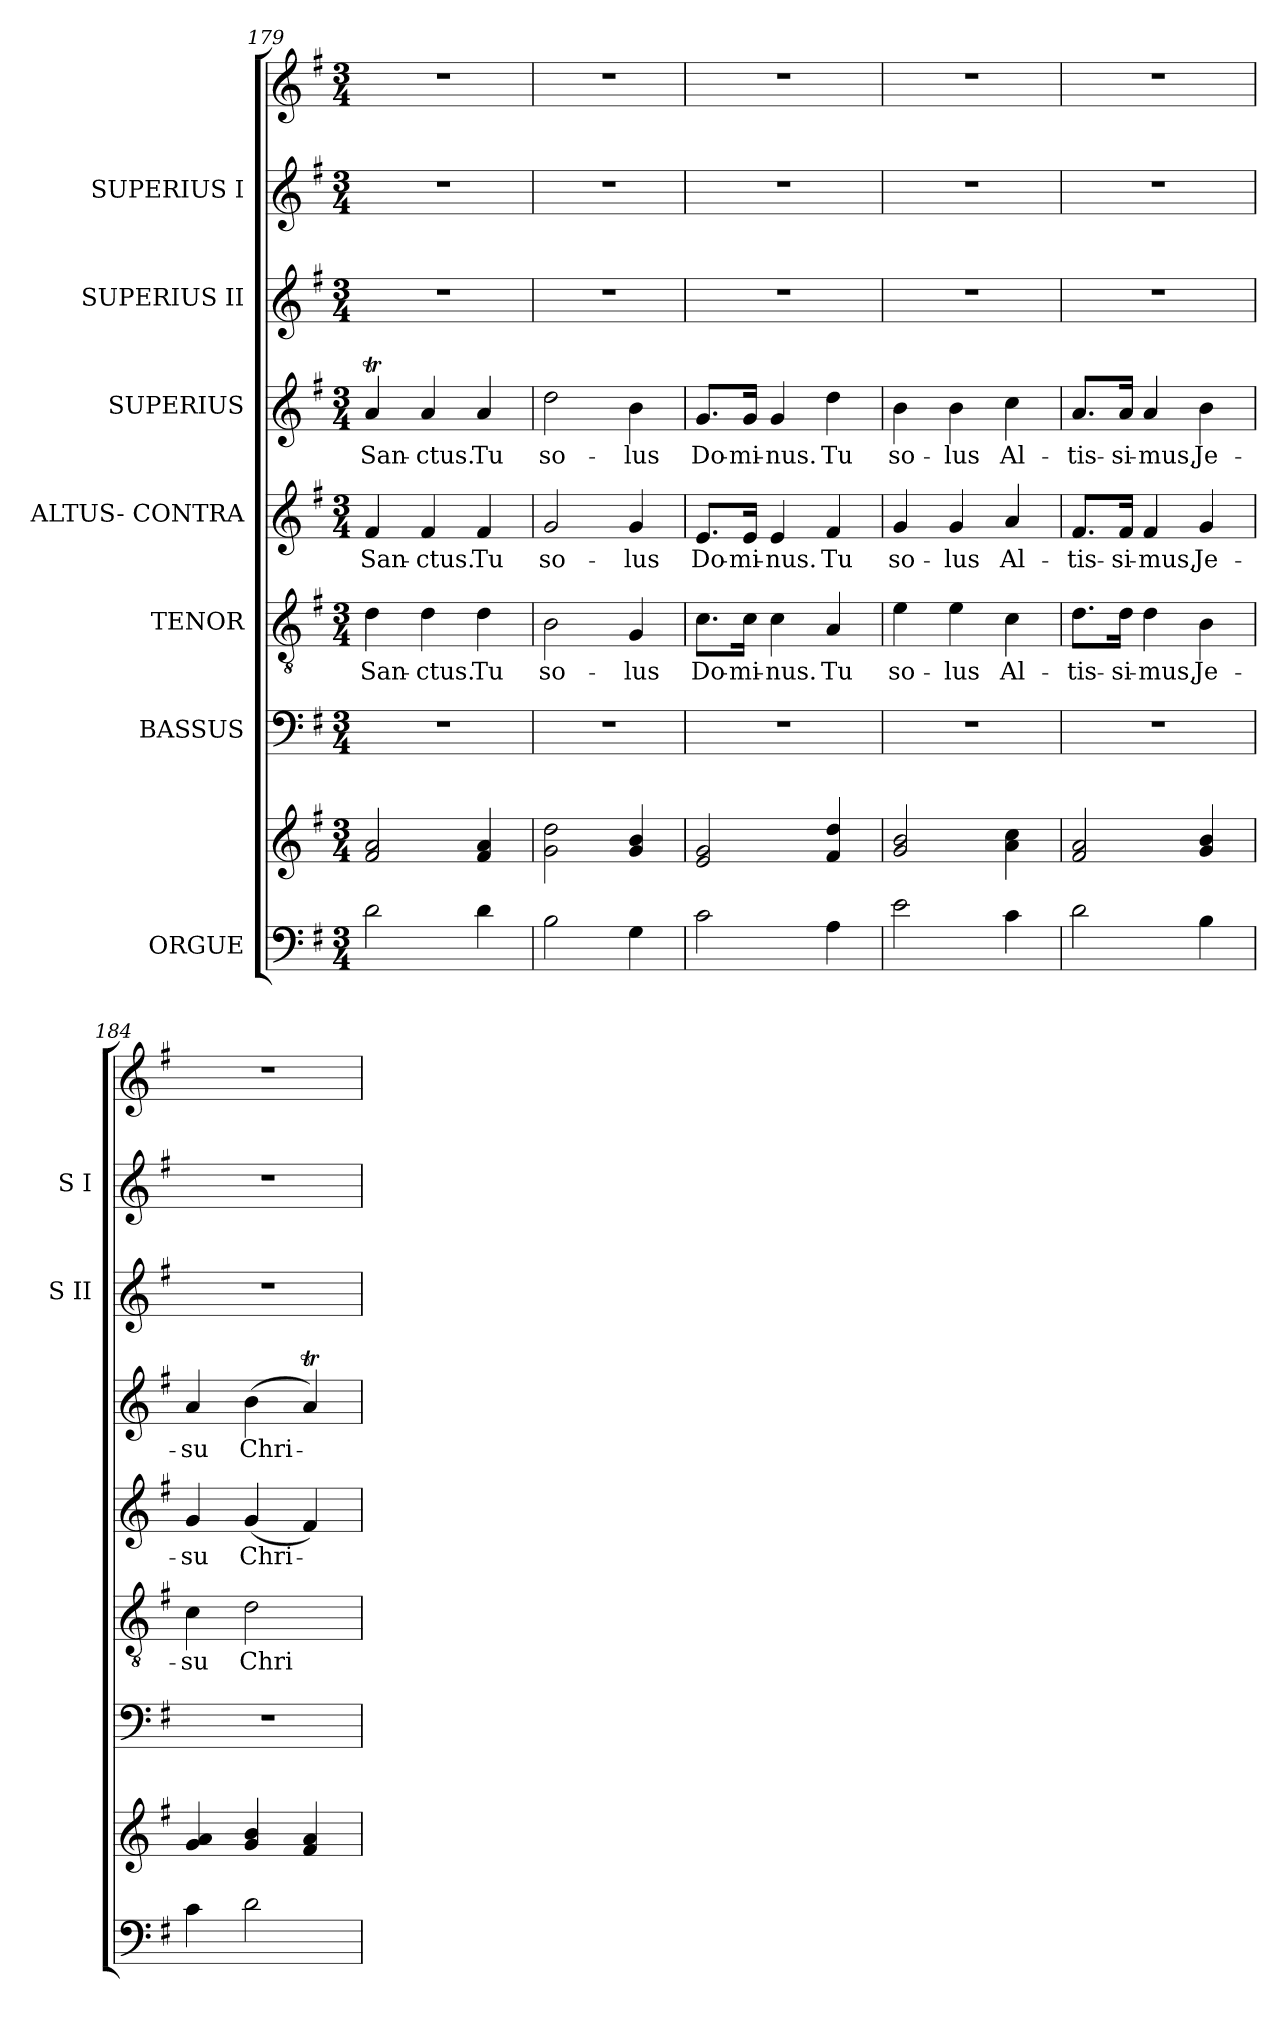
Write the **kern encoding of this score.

**kern	**kern	**kern	**kern	**text	**kern	**text	**kern	**text	**kern	**kern	**kern
*part8	*part8	*part7	*part6	*part6	*part5	*part5	*part4	*part4	*part3	*part2	*part1
*staff9	*staff8	*staff7	*staff6	*staff6	*staff5	*staff5	*staff4	*staff4	*staff3	*staff2	*staff1
*I"ORGUE	*	*I"BASSUS	*I"TENOR	*	*I"ALTUS- CONTRA	*	*I"SUPERIUS	*	*I"SUPERIUS II	*I"SUPERIUS I	*
*	*	*	*	*	*	*	*	*	*I'S II	*I'S I	*
!!LO:PB:g=z
*clefF4	*clefG2	*clefF4	*clefGv2	*	*clefG2	*	*clefG2	*	*clefG2	*clefG2	*clefG2
*k[f#]	*k[f#]	*k[f#]	*k[f#]	*	*k[f#]	*	*k[f#]	*	*k[f#]	*k[f#]	*k[f#]
*e:	*e:	*e:	*e:	*	*e:	*	*e:	*	*e:	*e:	*e:
*M3/4	*M3/4	*M3/4	*M3/4	*	*M3/4	*	*M3/4	*	*M3/4	*M3/4	*M3/4
=179	=179	=179	=179	=179	=179	=179	=179	=179	=179	=179	=179
!	!	!	!	!LO:LY:b	!	!LO:LY:b	!	!LO:LY:b	!	!	!
2d\	2f#/ 2a/	2.r	4d\	San-	4f#/	San-	4aT/	San-	2.r	2.r	2.r
!	!	!	!	!LO:LY:b	!	!LO:LY:b	!	!LO:LY:b	!	!	!
.	.	.	4d\	-ctus.	4f#/	-ctus.	4a/	-ctus.	.	.	.
!	!	!	!	!LO:LY:b	!	!LO:LY:b	!	!LO:LY:b	!	!	!
4d\	4f#/ 4a/	.	4d\	Tu	4f#/	Tu	4a/	Tu	.	.	.
=180	=180	=180	=180	=180	=180	=180	=180	=180	=180	=180	=180
!	!	!	!	!LO:LY:b	!	!LO:LY:b	!	!LO:LY:b	!	!	!
2B\	2g\ 2dd\	2.r	2B\	so-	2g/	so-	2dd\	so-	2.r	2.r	2.r
!	!	!	!	!LO:LY:b	!	!LO:LY:b	!	!LO:LY:b	!	!	!
4G\	4g/ 4b/	.	4G/	-lus	4g/	-lus	4b\	-lus	.	.	.
=181	=181	=181	=181	=181	=181	=181	=181	=181	=181	=181	=181
!	!	!	!	!LO:LY:b	!	!LO:LY:b	!	!LO:LY:b	!	!	!
2c\	2e/ 2g/	2.r	8.c\L	Do-	8.e/L	Do-	8.g/L	Do-	2.r	2.r	2.r
!	!	!	!	!LO:LY:b	!	!LO:LY:b	!	!LO:LY:b	!	!	!
.	.	.	16c\Jk	-mi-	16e/Jk	-mi-	16g/Jk	-mi-	.	.	.
!	!	!	!	!LO:LY:b	!	!LO:LY:b	!	!LO:LY:b	!	!	!
.	.	.	4c\	-nus.	4e/	-nus.	4g/	-nus.	.	.	.
!	!	!	!	!LO:LY:b	!	!LO:LY:b	!	!LO:LY:b	!	!	!
4A\	4f#/ 4dd/	.	4A/	Tu	4f#/	Tu	4dd\	Tu	.	.	.
=182	=182	=182	=182	=182	=182	=182	=182	=182	=182	=182	=182
!	!	!	!	!LO:LY:b	!	!LO:LY:b	!	!LO:LY:b	!	!	!
2e\	2g/ 2b/	2.r	4e\	so-	4g/	so-	4b\	so-	2.r	2.r	2.r
!	!	!	!	!LO:LY:b	!	!LO:LY:b	!	!LO:LY:b	!	!	!
.	.	.	4e\	-lus	4g/	-lus	4b\	-lus	.	.	.
!	!	!	!	!LO:LY:b	!	!LO:LY:b	!	!LO:LY:b	!	!	!
4c\	4a\ 4cc\	.	4c\	Al-	4a/	Al-	4cc\	Al-	.	.	.
=183	=183	=183	=183	=183	=183	=183	=183	=183	=183	=183	=183
!	!	!	!	!LO:LY:b	!	!LO:LY:b	!	!LO:LY:b	!	!	!
2d\	2f#/ 2a/	2.r	8.d\L	-tis-	8.f#/L	-tis-	8.a/L	-tis-	2.r	2.r	2.r
!	!	!	!	!LO:LY:b	!	!LO:LY:b	!	!LO:LY:b	!	!	!
.	.	.	16d\Jk	-si-	16f#/Jk	-si-	16a/Jk	-si-	.	.	.
!	!	!	!	!LO:LY:b	!	!LO:LY:b	!	!LO:LY:b	!	!	!
.	.	.	4d\	-mus,	4f#/	-mus,	4a/	-mus,	.	.	.
!	!	!	!	!LO:LY:b	!	!LO:LY:b	!	!LO:LY:b	!	!	!
4B\	4g/ 4b/	.	4B\	Je-	4g/	Je-	4b\	Je-	.	.	.
!!LO:LB:g=z
=184	=184	=184	=184	=184	=184	=184	=184	=184	=184	=184	=184
!	!	!	!	!LO:LY:b	!	!LO:LY:b	!	!LO:LY:b	!	!	!
4c\	4g/ 4a/	2.r	4c\	-su	4g/	-su	4a/	-su	2.r	2.r	2.r
!	!	!	!	!LO:LY:b	!	!LO:LY:b	!	!LO:LY:b	!	!	!
2d\	4g/ 4b/	.	2d\	Chri-	(<4g/	Chri-	(>4b\	Chri-	.	.	.
.	4f#/ 4a/	.	.	.	4f#/)	.	4aT/)	.	.	.	.
=	=	=	=	=	=	=	=	=	=	=	=
*-	*-	*-	*-	*-	*-	*-	*-	*-	*-	*-	*-
